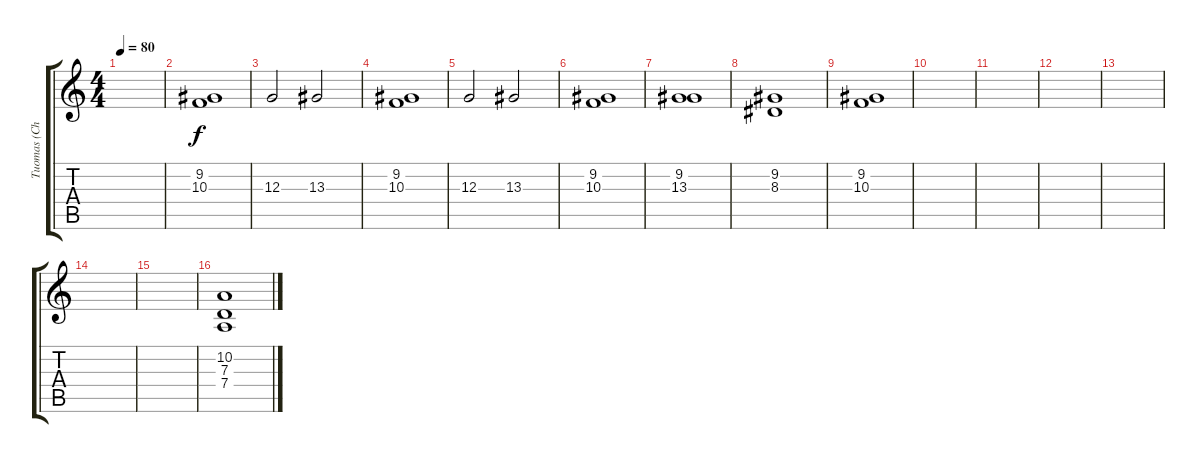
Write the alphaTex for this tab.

\track ("Tuomas (Choeur)" "Tuomas (Ch") {instrument choiraahs}
\staff {score tabs}
\tuning (E4 B3 G3 D3 A2 E2) {hide}
\ts (4 4)
\tempo 80
\clef g2
\ks c
|
(9.2 10.3).1 |
12.3.2 13.3.2 |
(9.2 10.3).1 |
12.3.2 13.3.2 |
(9.2 10.3).1 |
(9.2 13.3).1 |
(9.2 8.3).1 |
(9.2 10.3).1 |
|
|
|
|
|
|
(10.2 7.3 7.4).1
